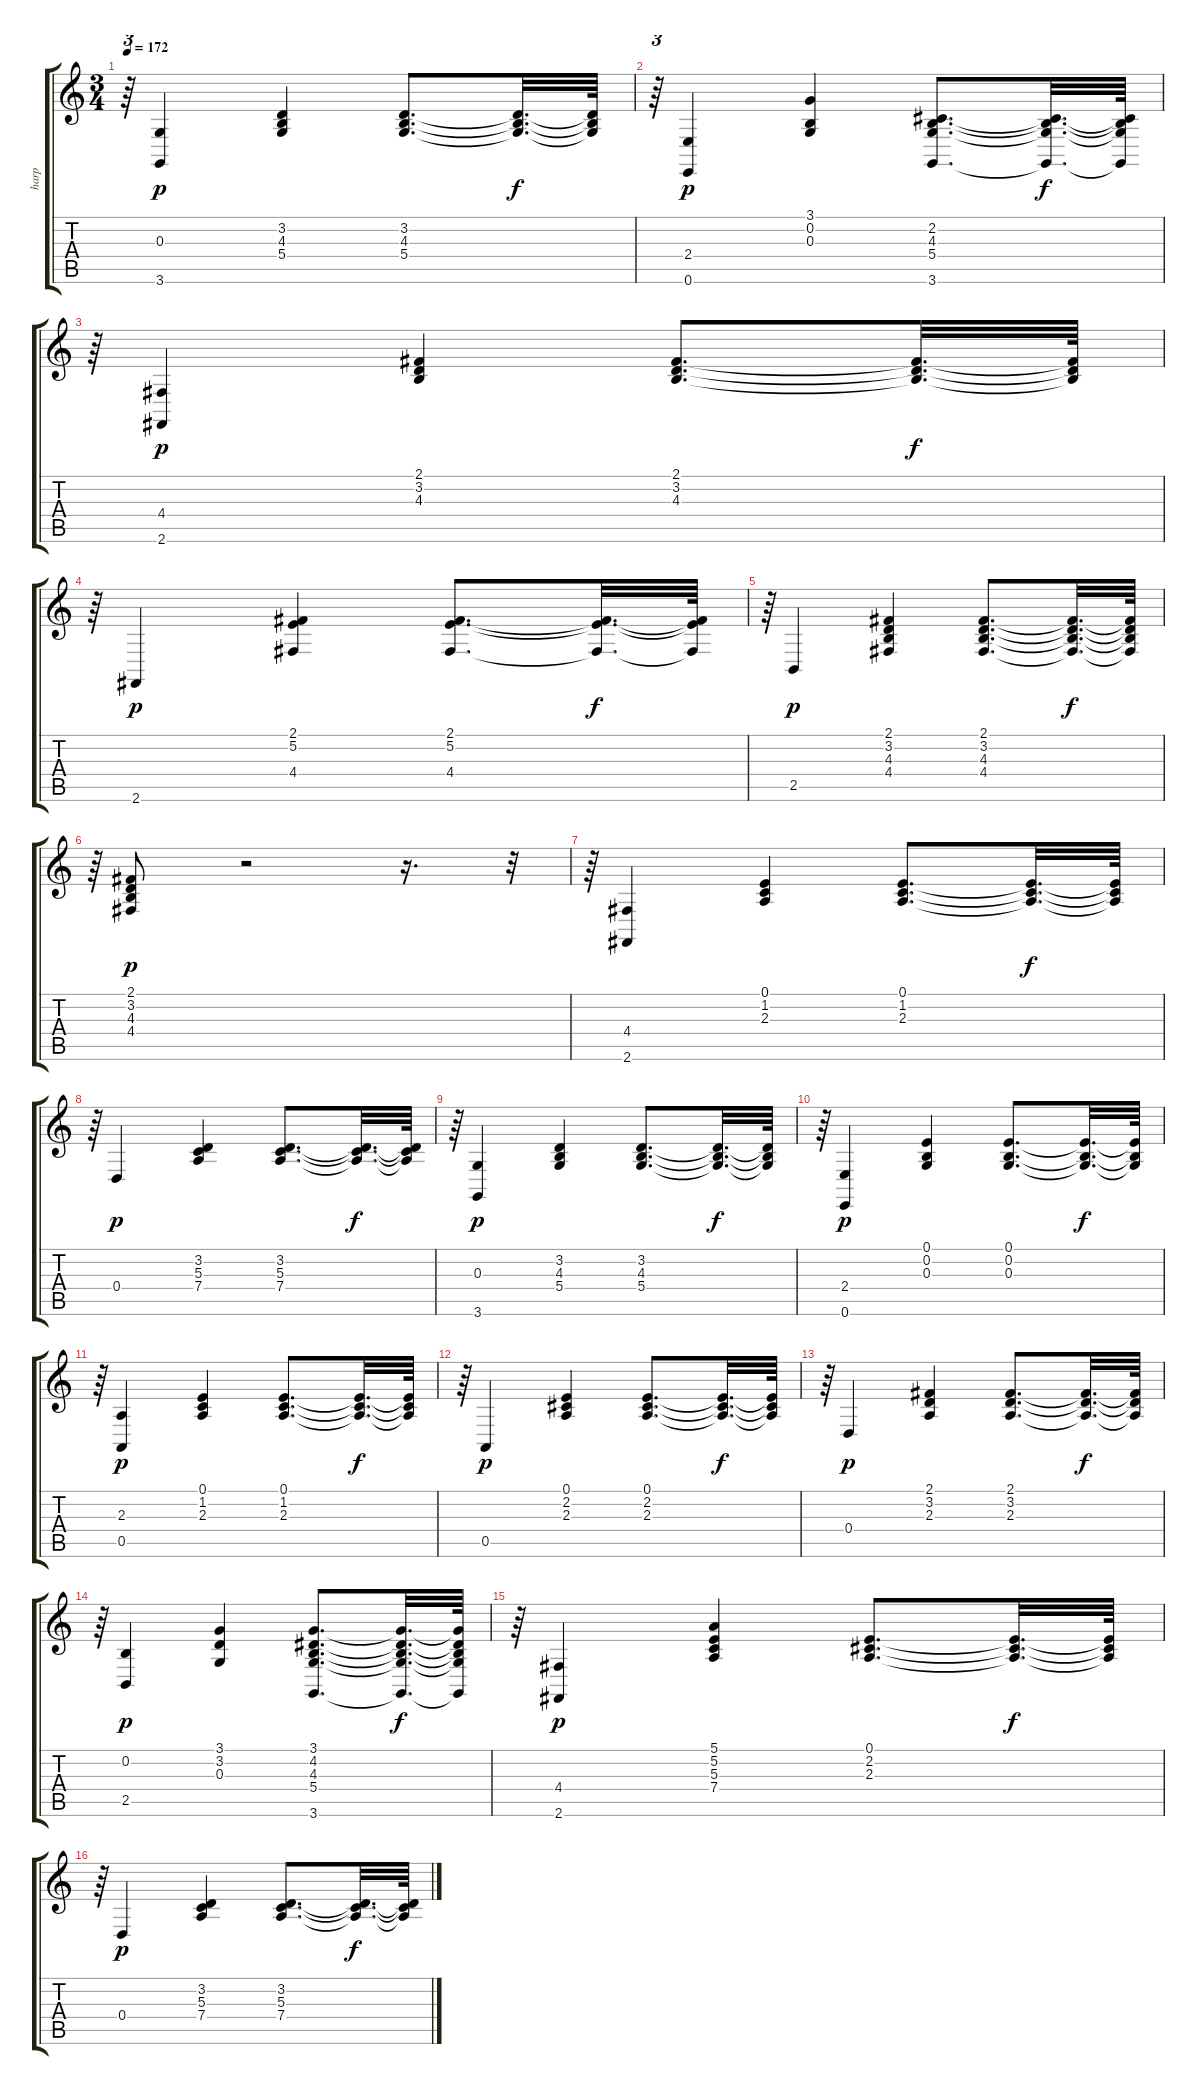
\track ("harp" "harp") {instrument orchestralharp}
\staff {score tabs}
\tuning (E4 B3 G3 D3 A2 E2) {hide}
\ts (3 4)
\tempo 172
\clef g2
\ks c
r.64{tu (3 2) dy f} (0.3 3.6).4{dy p} (3.2 4.3 5.4).4 (3.2 4.3 5.4).8{d} (3.2{t} 4.3{t} 5.4{t}).32{d dy f} (3.2{t} 4.3{t} 5.4{t}).64 |
r.64{tu (3 2)} (2.4 0.6).4{dy p} (3.1 0.2 0.3).4 (2.2 4.3 5.4 3.6).8{d} (2.2{t} 4.3{t} 5.4{t} 3.6{t}).32{d dy f} (2.2{t} 4.3{t} 5.4{t} 3.6{t}).64 |
r.64{tu (3 2)} (4.4 2.6).4{dy p} (2.1 3.2 4.3).4 (2.1 3.2 4.3).8{d} (2.1{t} 3.2{t} 4.3{t}).32{d dy f} (2.1{t} 3.2{t} 4.3{t}).64 |
r.64{tu (3 2)} 2.6.4{dy p} (2.1 5.2 4.4).4 (2.1 5.2 4.4).8{d} (2.1{t} 5.2{t} 4.4{t}).32{d dy f} (2.1{t} 5.2{t} 4.4{t}).64 |
r.64{tu (3 2)} 2.5.4{dy p} (2.1 3.2 4.3 4.4).4 (2.1 3.2 4.3 4.4).8{d} (2.1{t} 3.2{t} 4.3{t} 4.4{t}).32{d dy f} (2.1{t} 3.2{t} 4.3{t} 4.4{t}).64 |
r.64{tu (3 2)} (2.1 3.2 4.3 4.4).8{dy p} r.2 r.16{d} r.32{tu (3 2)} |
r.64{tu (3 2)} (4.4 2.6).4 (0.1 1.2 2.3).4 (0.1 1.2 2.3).8{d} (0.1{t} 1.2{t} 2.3{t}).32{d dy f} (0.1{t} 1.2{t} 2.3{t}).64 |
r.64{tu (3 2)} 0.4.4{dy p} (3.2 5.3 7.4).4 (3.2 5.3 7.4).8{d} (3.2{t} 5.3{t} 7.4{t}).32{d dy f} (3.2{t} 5.3{t} 7.4{t}).64 |
r.64{tu (3 2)} (0.3 3.6).4{dy p} (3.2 4.3 5.4).4 (3.2 4.3 5.4).8{d} (3.2{t} 4.3{t} 5.4{t}).32{d dy f} (3.2{t} 4.3{t} 5.4{t}).64 |
r.64{tu (3 2)} (2.4 0.6).4{dy p} (0.1 0.2 0.3).4 (0.1 0.2 0.3).8{d} (0.1{t} 0.2{t} 0.3{t}).32{d dy f} (0.1{t} 0.2{t} 0.3{t}).64 |
r.64{tu (3 2)} (2.3 0.5).4{dy p} (0.1 1.2 2.3).4 (0.1 1.2 2.3).8{d} (0.1{t} 1.2{t} 2.3{t}).32{d dy f} (0.1{t} 1.2{t} 2.3{t}).64 |
r.64{tu (3 2)} 0.5.4{dy p} (0.1 2.2 2.3).4 (0.1 2.2 2.3).8{d} (0.1{t} 2.2{t} 2.3{t}).32{d dy f} (0.1{t} 2.2{t} 2.3{t}).64 |
r.64{tu (3 2)} 0.4.4{dy p} (2.1 3.2 2.3).4 (2.1 3.2 2.3).8{d} (2.1{t} 3.2{t} 2.3{t}).32{d dy f} (2.1{t} 3.2{t} 2.3{t}).64 |
r.64{tu (3 2)} (0.2 2.5).4{dy p} (3.1 3.2 0.3).4 (3.1 4.2 4.3 5.4 3.6).8{d} (3.1{t} 4.2{t} 4.3{t} 5.4{t} 3.6{t}).32{d dy f} (3.1{t} 4.2{t} 4.3{t} 5.4{t} 3.6{t}).64 |
r.64{tu (3 2)} (4.4 2.6).4{dy p} (5.1 5.2 5.3 7.4).4 (0.1 2.2 2.3).8{d} (0.1{t} 2.2{t} 2.3{t}).32{d dy f} (0.1{t} 2.2{t} 2.3{t}).64 |
r.64{tu (3 2)} 0.4.4{dy p} (3.2 5.3 7.4).4 (3.2 5.3 7.4).8{d} (3.2{t} 5.3{t} 7.4{t}).32{d dy f} (3.2{t} 5.3{t} 7.4{t}).64
